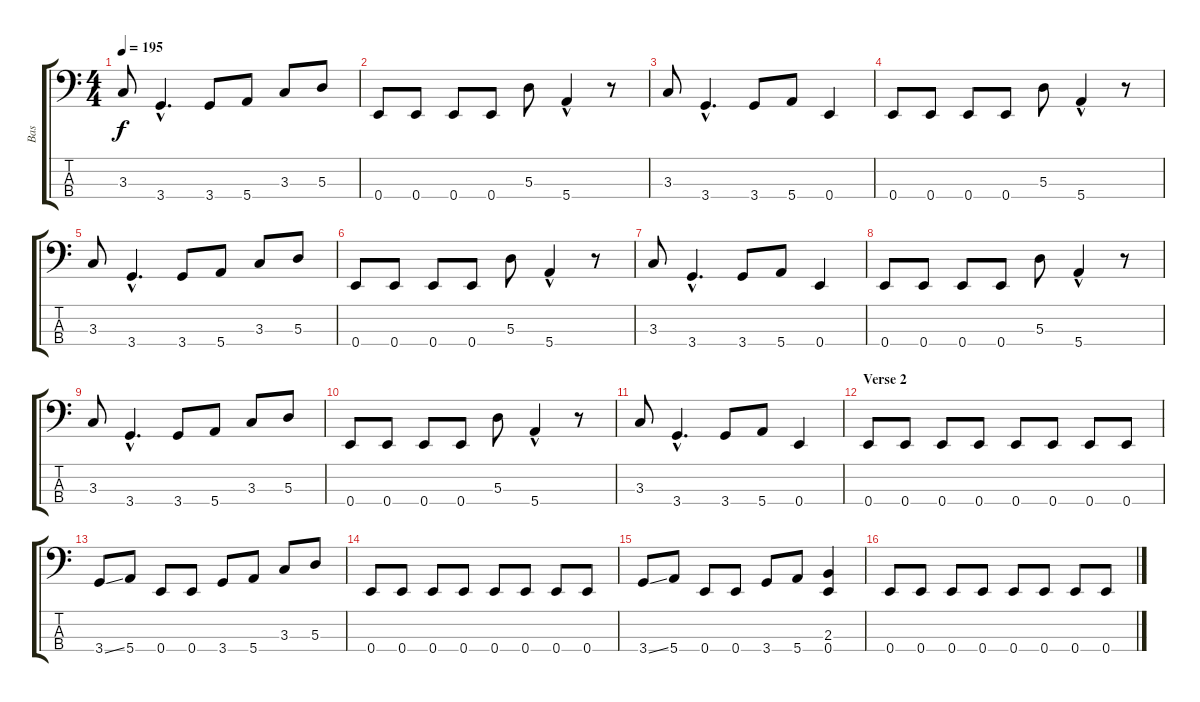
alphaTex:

\track ("Bas" "Bas") {instrument electricbassfinger}
\staff {score tabs}
\tuning (G2 D2 A1 E1) {hide}
\ts (4 4)
\tempo 195
\clef f4
\ks c
3.3.8{dy f} 3.4{hac}.4{d} 3.4.8 5.4.8 3.3.8 5.3.8 |
0.4.8 0.4.8 0.4.8 0.4.8 5.3.8 5.4{hac}.4 r.8 |
3.3.8 3.4{hac}.4{d} 3.4.8 5.4.8 0.4.4 |
0.4.8 0.4.8 0.4.8 0.4.8 5.3.8 5.4{hac}.4 r.8 |
3.3.8 3.4{hac}.4{d} 3.4.8 5.4.8 3.3.8 5.3.8 |
0.4.8 0.4.8 0.4.8 0.4.8 5.3.8 5.4{hac}.4 r.8 |
3.3.8 3.4{hac}.4{d} 3.4.8 5.4.8 0.4.4 |
0.4.8 0.4.8 0.4.8 0.4.8 5.3.8 5.4{hac}.4 r.8 |
3.3.8 3.4{hac}.4{d} 3.4.8 5.4.8 3.3.8 5.3.8 |
0.4.8 0.4.8 0.4.8 0.4.8 5.3.8 5.4{hac}.4 r.8 |
3.3.8 3.4{hac}.4{d} 3.4.8 5.4.8 0.4.4 |
\section ("" "Verse 2")
0.4.8 0.4.8 0.4.8 0.4.8 0.4.8 0.4.8 0.4.8 0.4.8 |
3.4{ss}.8 5.4.8 0.4.8 0.4.8 3.4.8 5.4.8 3.3.8 5.3.8 |
0.4.8 0.4.8 0.4.8 0.4.8 0.4.8 0.4.8 0.4.8 0.4.8 |
3.4{ss}.8 5.4.8 0.4.8 0.4.8 3.4.8 5.4.8 (2.3 0.4).4 |
0.4.8 0.4.8 0.4.8 0.4.8 0.4.8 0.4.8 0.4.8 0.4.8
